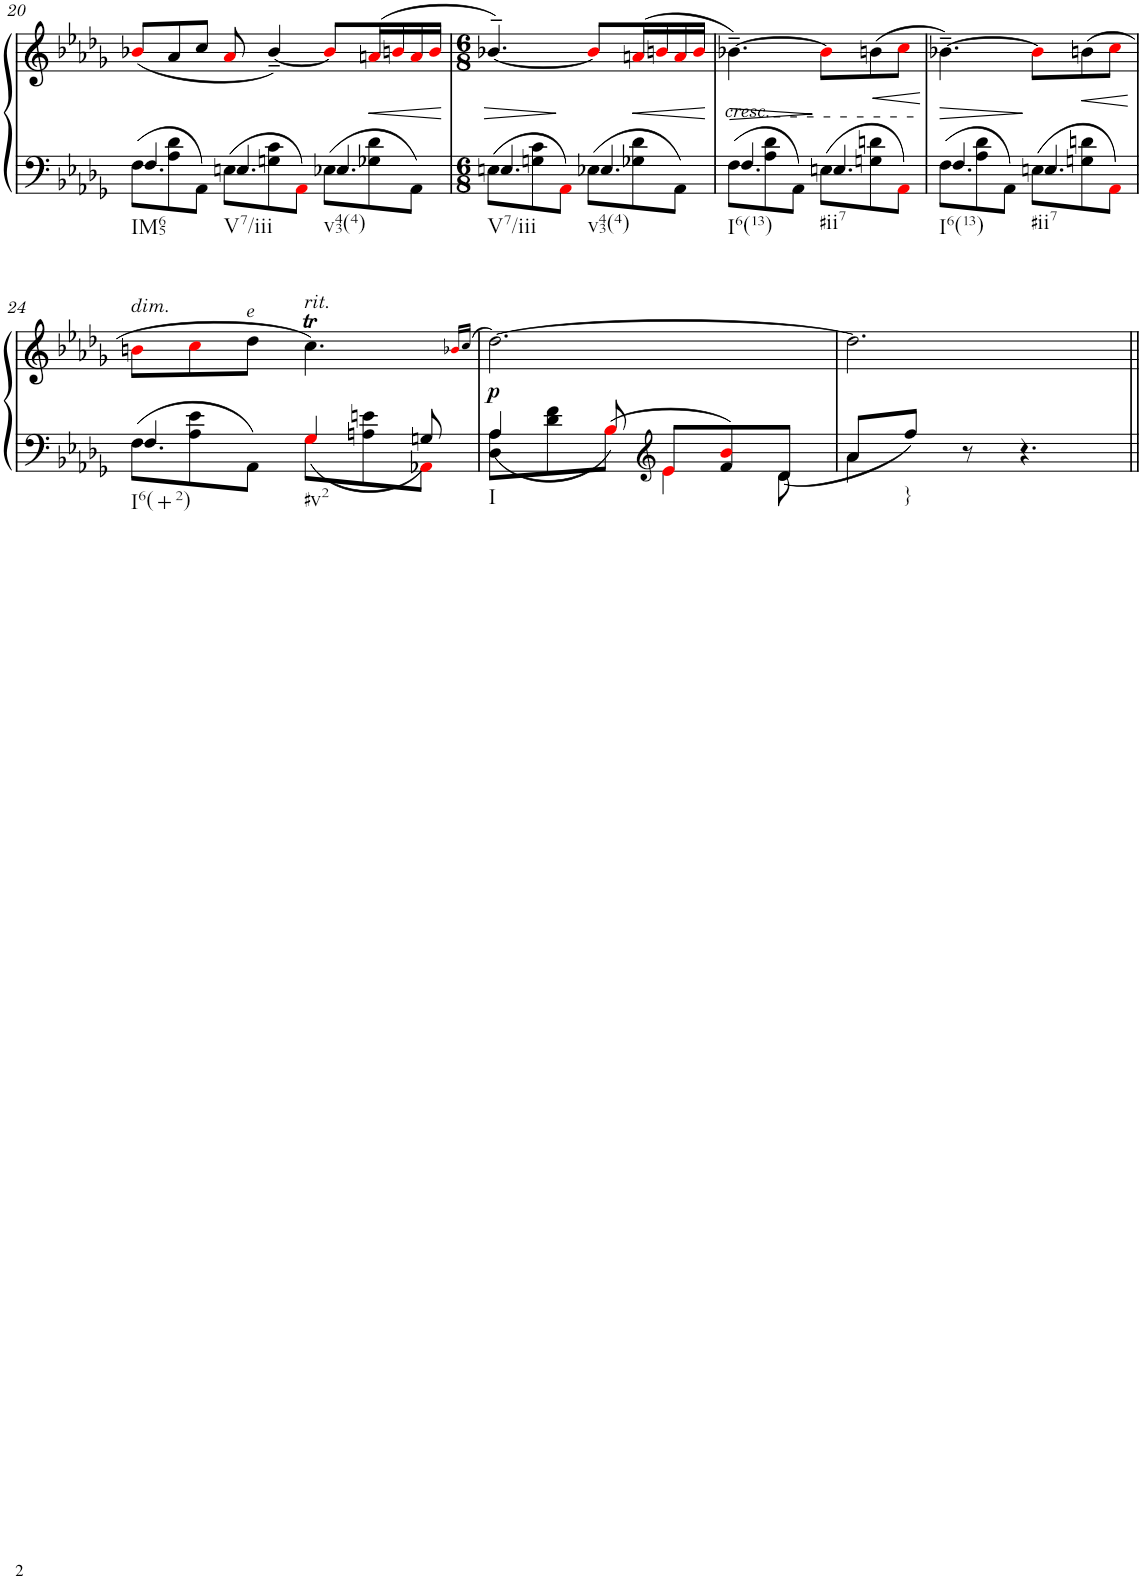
**kern	**kern	**dynam
*part1	*part1	*part1
*staff2	*staff1	*staff1/2
*I"Piano	*	*
*I'Pno.	*	*
!!LO:PB:g=z
*clefF4	*clefG2	*
*k[b-e-a-d-g-]	*k[b-e-a-d-g-]	*
*M9/8	*M9/8	*
=20	=20	=20
*^	*	*
!LO:TX:b:t=IM65	!	!	!
8F\L	4.F/	(8b-Xi/L	.
8A-\ 8d-\	.	8a-/	.
8AA-\J	.	8cc/J	.
!LO:TX:b:t=V7/iii	!	!	!
8En\L	4.E/	8a-i/	.
8Gn\ 8c\	.	[4b-~/)	.
8AA-i\J	.	.	.
!LO:TX:b:t=v43(4)	!	!	!
8E-X\L	4.E-/	8b-i/L]	.
!	!	!	!LO:HP:b
8G-X\ 8d-\	.	(>16ani/L	<
.	.	16bni/	.
8AA-\J	.	16ai/	.
.	.	16bi/JJ	.
*v	*v	*	*
.	.	[
=21	=21	=21
*M6/8	*M6/8	*
*^	*	*
!LO:TX:b:t=V7/iii	!	!	!
!	!	!	!LO:HP:b
8En\L	4.E/	[4.b-X~>/)	>
8Gn\ 8c\	.	.	.
8AA-i\J	.	.	.
!LO:TX:b:t=v43(4)	!	!	!
8E-X\L	4.E-/	8b-i/L]	.
!	!	!	!LO:HP:n=1:b
8G-X\ 8d-\	.	(>16ani/L	] <
.	.	16bni/	.
8AA-\J	.	16ai/	.
.	.	16bi/JJ	.
*v	*v	*	*
.	.	[
=22	=22	=22
*^	*	*
!	!	!LO:TX:b:i:t=cresc.	!
!LO:TX:b:t=I6(13)	!	!	!
!	!	!	!LO:HP:b
8F\L	4.F/	[4.b-X~>\)	>
8A-\ 8d-\	.	.	.
8AA-\J	.	.	.
!LO:TX:b:t=#ii7	!	!	!
8En\L	4.E/	8b-i\L]	]
!	!	!	!LO:HP:b
8Gn\ 8dn\	.	(8bn\	<
8AA-i\J	.	8cci\J	.
*v	*v	*	*
.	.	[
=23	=23	=23
*^	*	*
!LO:TX:b:t=I6(13)	!	!	!
!	!	!	!LO:HP:b
8F\L	4.F/	[4.b-X~>\)	>
8A-\ 8d-\	.	.	.
8AA-\J	.	.	.
!LO:TX:b:t=#ii7	!	!	!
8En\L	4.E/	8b-i\L]	]
!	!	!	!LO:HP:b
8Gn\ 8dn\	.	(8bn\	<
8AA-i\J	.	8cci\J	.
*v	*v	*	*
.	.	[
!!LO:LB:g=z
=24	=24	=24
*^	*	*
!	!	!LO:TX:a:i:t=dim.	!
!LO:TX:b:t=I6(+2)	!	!	!
8F\L	4.F/	8bni\L	.
8A-\ 8e-\	.	8cci\	.
!	!	!LO:TX:a:i:t=e	!
8AA-\J	.	8dd-\J	.
!	!	!LO:TX:a:i:t=rit.	!
!LO:TX:b:t=#v2	!	!	!
8G-i\L	4G-i/	4.cct\)	.
8An\ 8en\	.	.	.
8AA-Xi\J	8Gn/	.	.
.	.	16qb-Xi/LL	.
.	.	(>16qcc/JJ	.
=25	=25	=25	=25
!LO:TX:b:t=I	!	!	!
!	!	!	!LO:DY:b
8D-\ 8A-\L	4A-/	[2.dd-\)	p
8d-\ 8f\	.	.	.
8B-i\J	8B-i/	.	.
*clefG2	*	*	*
8e-i/L	4e-i\	.	.
8f/ 8b-i/	.	.	.
8d-/J	8d-\	.	.
=26	=26	=26	=26
8a-/L	4a-\	2.dd-\]	.
!LO:TX:b:t=}	!	!	!
8ff/J	.	.	.
8r	2ryy	.	.
4.r	.	.	.
*v	*v	*	*
=||	=||	=||
*-	*-	*-
